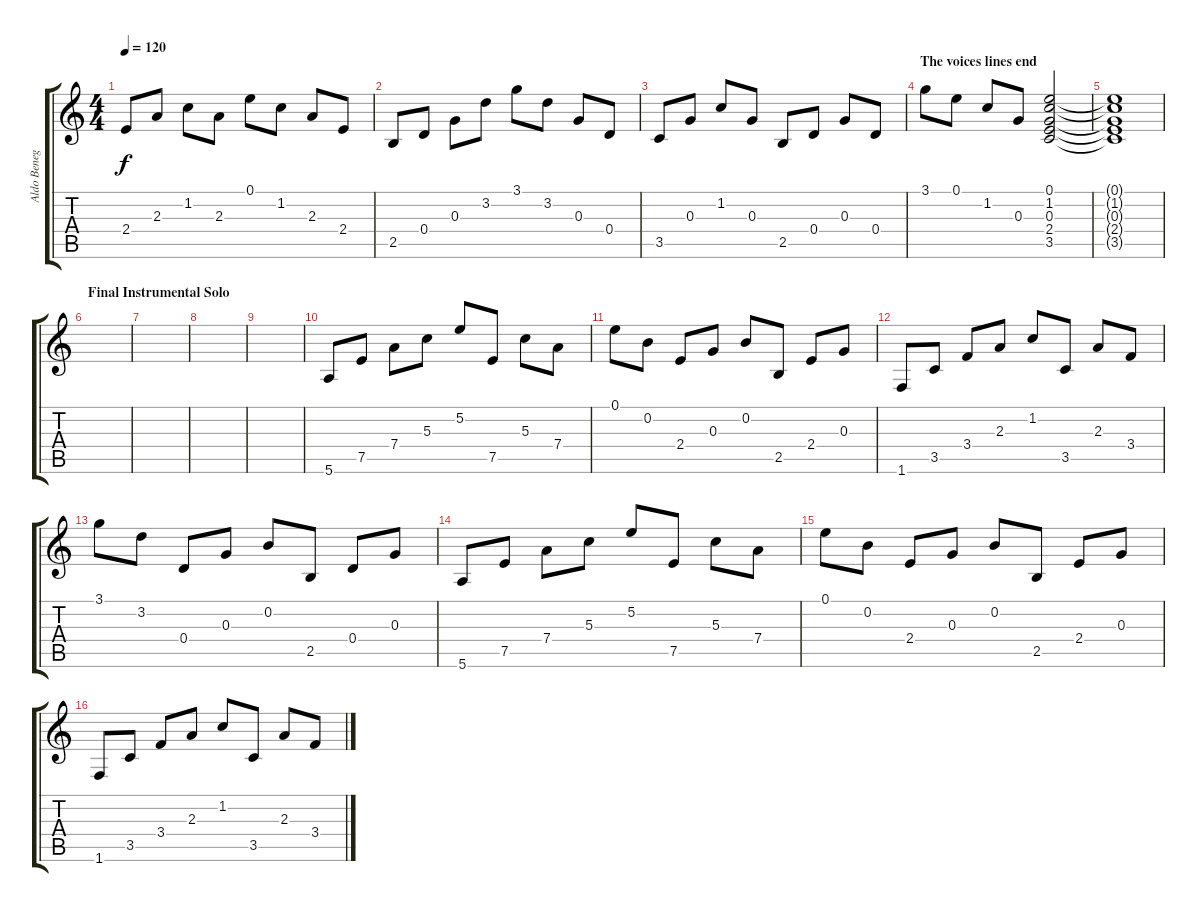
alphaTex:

\track ("Aldo Benegas" "Aldo Beneg") {instrument acousticguitarnylon}
\staff {score tabs}
\tuning (E4 B3 G3 D3 A2 E2) {hide}
\ts (4 4)
\tempo 120
\clef g2
\ks c
2.4.8{dy f} 2.3.8 1.2.8 2.3.8 0.1.8 1.2.8 2.3.8 2.4.8 |
2.5.8 0.4.8 0.3.8 3.2.8 3.1.8 3.2.8 0.3.8 0.4.8 |
3.5.8 0.3.8 1.2.8 0.3.8 2.5.8 0.4.8 0.3.8 0.4.8 |
\section ("" "The voices lines end")
3.1.8 0.1.8 1.2.8 0.3.8 (0.1 1.2 0.3 2.4 3.5).2 |
(0.1{t} 1.2{t} 0.3{t} 2.4{t} 3.5{t}).1 |
\section ("" "Final Instrumental Solo")
|
|
|
|
5.6.8 7.5.8 7.4.8 5.3.8 5.2.8 7.5.8 5.3.8 7.4.8 |
0.1.8 0.2.8 2.4.8 0.3.8 0.2.8 2.5.8 2.4.8 0.3.8 |
1.6.8 3.5.8 3.4.8 2.3.8 1.2.8 3.5.8 2.3.8 3.4.8 |
3.1.8 3.2.8 0.4.8 0.3.8 0.2.8 2.5.8 0.4.8 0.3.8 |
5.6.8 7.5.8 7.4.8 5.3.8 5.2.8 7.5.8 5.3.8 7.4.8 |
0.1.8 0.2.8 2.4.8 0.3.8 0.2.8 2.5.8 2.4.8 0.3.8 |
1.6.8 3.5.8 3.4.8 2.3.8 1.2.8 3.5.8 2.3.8 3.4.8
